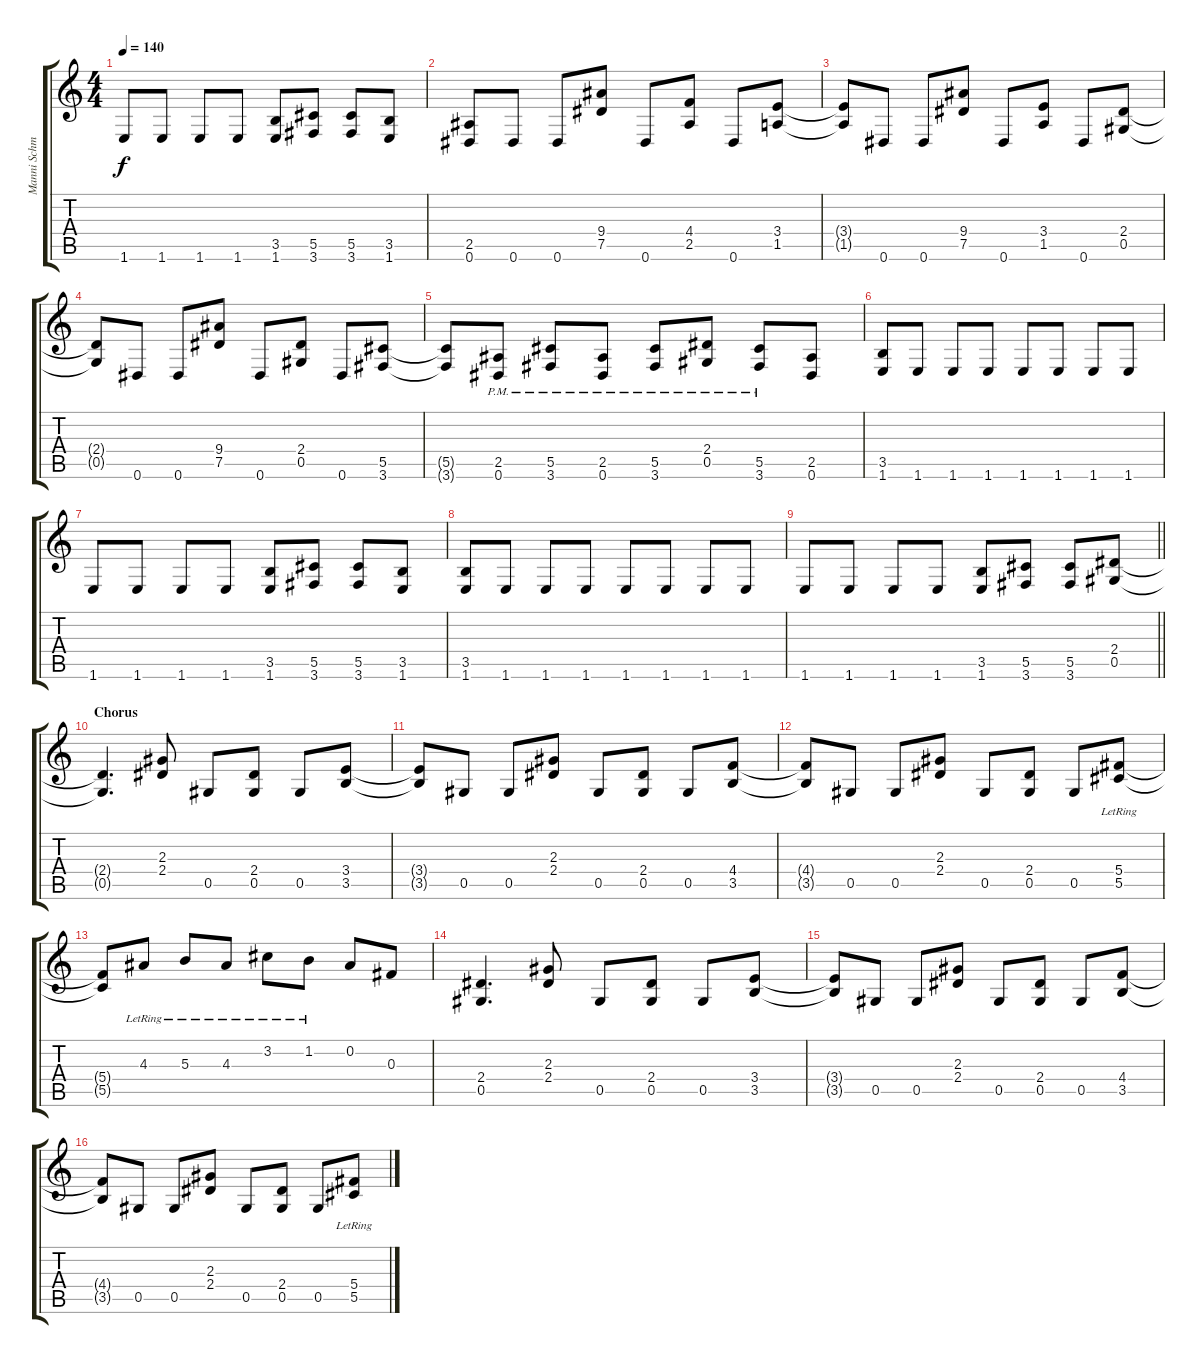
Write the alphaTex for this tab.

\track ("Manni Schmidt" "Manni Schm") {instrument distortionguitar}
\staff {score tabs}
\tuning (Eb4 Bb3 Gb3 Db3 Ab2 Eb2) {hide}
\ts (4 4)
\tempo 140
\clef g2
\ks c
1.6.8{dy f} 1.6.8 1.6.8 1.6.8 (3.5 1.6).8 (5.5 3.6).8 (5.5 3.6).8 (3.5 1.6).8 |
(2.5 0.6).8 0.6.8 0.6.8 (9.4 7.5).8 0.6.8 (4.4 2.5).8 0.6.8 (3.4 1.5).8 |
(3.4{t} 1.5{t}).8 0.6.8 0.6.8 (9.4 7.5).8 0.6.8 (3.4 1.5).8 0.6.8 (2.4 0.5).8 |
(2.4{t} 0.5{t}).8 0.6.8 0.6.8 (9.4 7.5).8 0.6.8 (2.4 0.5).8 0.6.8 (5.5 3.6).8 |
(5.5{t} 3.6{t}).8 (2.5{pm} 0.6{pm}).8 (5.5{pm} 3.6).8 (2.5{pm} 0.6{pm}).8 (5.5{pm} 3.6).8 (2.4{pm} 0.5{pm}).8 (5.5{pm} 3.6{pm}).8 (2.5 0.6).8 |
(3.5 1.6).8 1.6.8 1.6.8 1.6.8 1.6.8 1.6.8 1.6.8 1.6.8 |
1.6.8 1.6.8 1.6.8 1.6.8 (3.5 1.6).8 (5.5 3.6).8 (5.5 3.6).8 (3.5 1.6).8 |
(3.5 1.6).8 1.6.8 1.6.8 1.6.8 1.6.8 1.6.8 1.6.8 1.6.8 |
\barLineRight lightlight
1.6.8 1.6.8 1.6.8 1.6.8 (3.5 1.6).8 (5.5 3.6).8 (5.5 3.6).8 (2.4 0.5).8 |
\section ("" "Chorus")
(2.4{t} 0.5{t}).4{d} (2.3 2.4).8 0.5.8 (2.4 0.5).8 0.5.8 (3.4 3.5).8 |
(3.4{t} 3.5{t}).8 0.5.8 0.5.8 (2.3 2.4).8 0.5.8 (2.4 0.5).8 0.5.8 (4.4 3.5).8 |
(4.4{t} 3.5{t}).8 0.5.8 0.5.8 (2.3 2.4).8 0.5.8 (2.4 0.5).8 0.5.8 (5.4{lr} 5.5).8 |
(5.4{t} 5.5{t}).8 4.3{lr}.8 5.3{lr}.8 4.3{lr}.8 3.2{lr}.8 1.2{lr}.8 0.2.8 0.3.8 |
(2.4 0.5).4{d} (2.3 2.4).8 0.5.8 (2.4 0.5).8 0.5.8 (3.4 3.5).8 |
(3.4{t} 3.5{t}).8 0.5.8 0.5.8 (2.3 2.4).8 0.5.8 (2.4 0.5).8 0.5.8 (4.4 3.5).8 |
(4.4{t} 3.5{t}).8 0.5.8 0.5.8 (2.3 2.4).8 0.5.8 (2.4 0.5).8 0.5.8 (5.4{lr} 5.5).8
